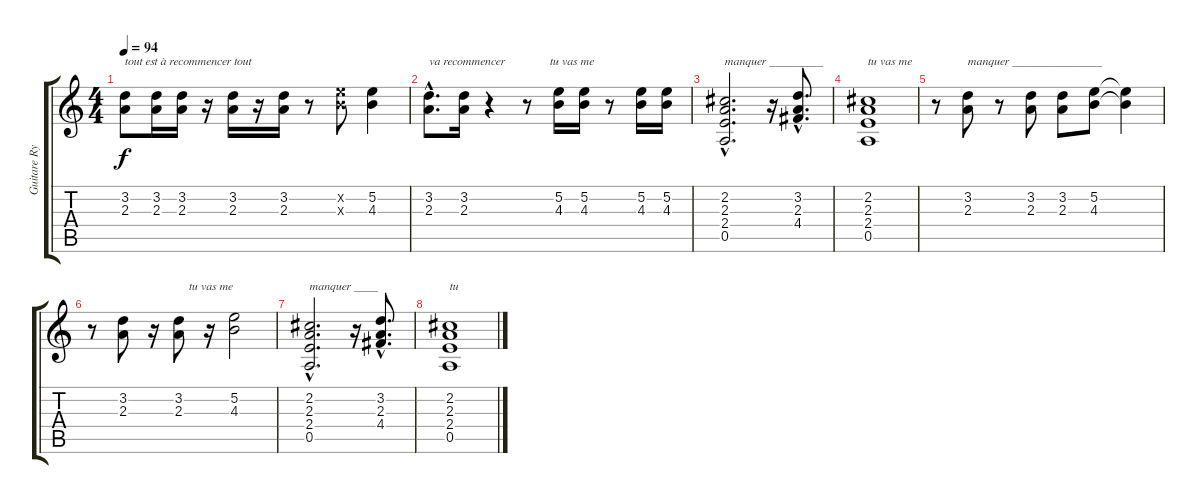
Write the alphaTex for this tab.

\track ("Guitare Rytmique (J.L Aubert)" "Guitare Ry") {instrument electricguitarclean}
\staff {score tabs}
\tuning (E4 B3 G3 D3 A2 E2) {hide}
\ts (4 4)
\tempo 94
\clef g2
\ks c
(3.2 2.3).8{txt "tout est à recommencer tout" dy f} (3.2 2.3).16 (3.2 2.3).16 r.16 (3.2 2.3).16 r.16 (3.2 2.3).16 r.8 (5.2{x} 4.3{x}).8 (5.2 4.3).4 |
(3.2{hac} 2.3{hac}).8{d txt "va recommencer               tu vas me"} (3.2 2.3).16 r.4 r.8 (5.2 4.3).16 (5.2 4.3).16 r.8 (5.2 4.3).16 (5.2 4.3).16 |
(2.2{hac} 2.3{hac} 2.4{hac} 0.5).2{d txt "manquer _________"} r.16 (3.2{hac} 2.3{hac} 4.4{hac}).8{d} |
(2.2 2.3 2.4 0.5).1{txt "tu vas me"} |
r.8 (3.2 2.3).8{txt "manquer _______________"} r.8 (3.2 2.3).8 (3.2 2.3).8 (5.2 4.3).8 (5.2{t} 4.3{t}).4 |
r.8 (3.2 2.3).8{txt "                      tu vas me "} r.16 (3.2 2.3).8 r.16 (5.2 4.3).2 |
(2.2{hac} 2.3{hac} 2.4{hac} 0.5{hac}).2{d txt "manquer ____"} r.16 (3.2{hac} 2.3{hac} 4.4).8{d} |
(2.2 2.3 2.4 0.5).1{txt "tu"}
